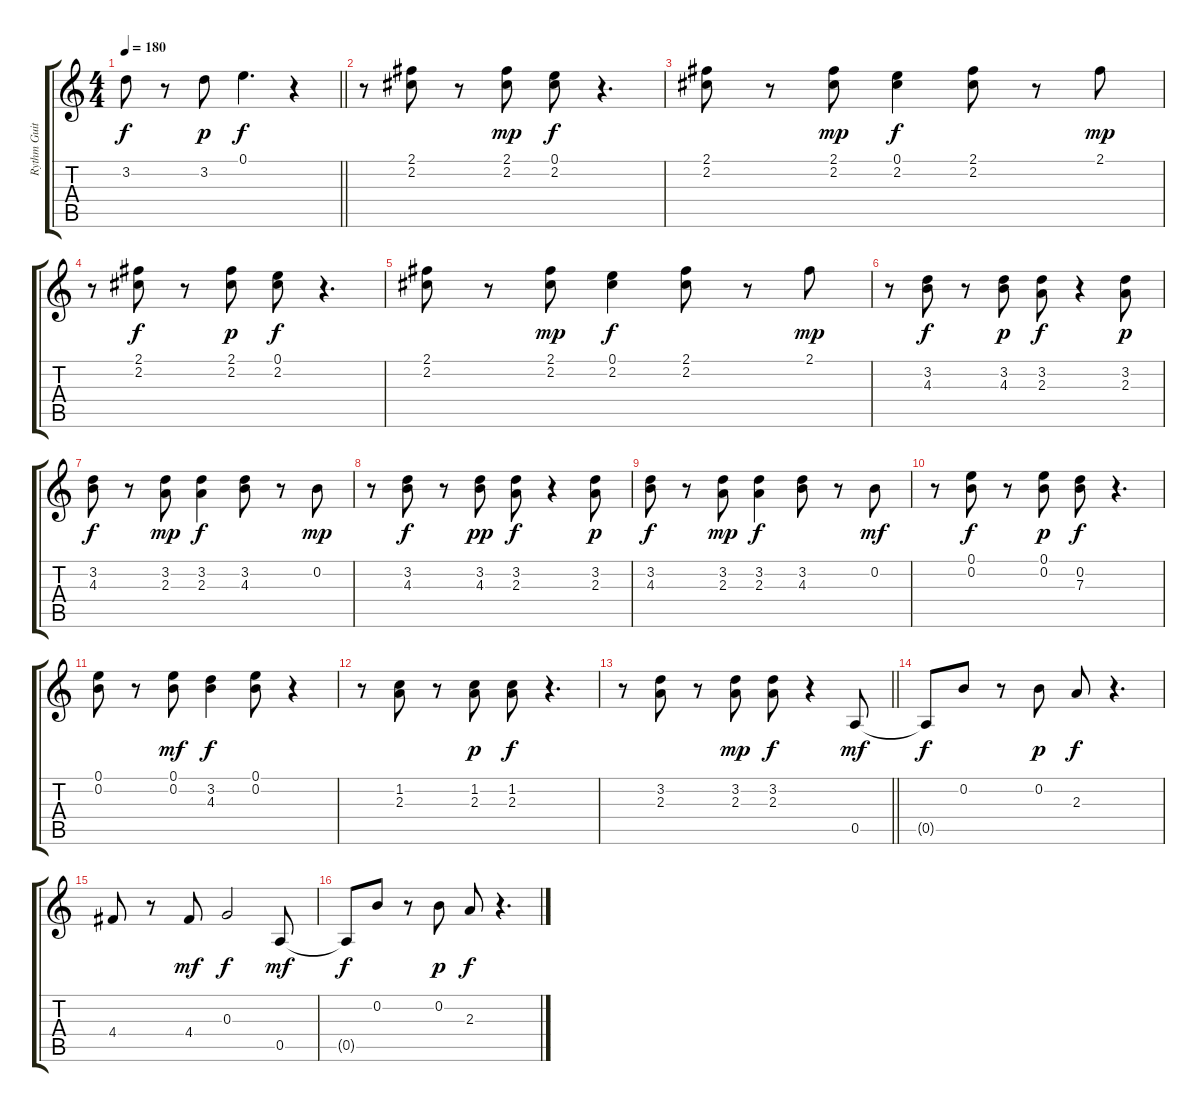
\track ("Rythm Guitar" "Rythm Guit") {instrument acousticguitarsteel}
\staff {score tabs}
\tuning (E4 B3 G3 D3 A2 E2) {hide}
\ts (4 4)
\tempo 180
\clef g2
\barLineRight lightlight
\ks c
3.2.8{dy f} r.8 3.2.8{dy p} 0.1.4{d dy f} r.4 |
r.8 (2.1 2.2).8 r.8 (2.1 2.2).8{dy mp} (0.1 2.2).8{dy f} r.4{d} |
(2.1 2.2).8 r.8 (2.1 2.2).8{dy mp} (0.1 2.2).4{dy f} (2.1 2.2).8 r.8 2.1.8{dy mp} |
r.8 (2.1 2.2).8{dy f} r.8 (2.1 2.2).8{dy p} (0.1 2.2).8{dy f} r.4{d} |
(2.1 2.2).8 r.8 (2.1 2.2).8{dy mp} (0.1 2.2).4{dy f} (2.1 2.2).8 r.8 2.1.8{dy mp} |
r.8 (3.2 4.3).8{dy f} r.8 (3.2 4.3).8{dy p} (3.2 2.3).8{dy f} r.4 (3.2 2.3).8{dy p} |
(3.2 4.3).8{dy f} r.8 (3.2 2.3).8{dy mp} (3.2 2.3).4{dy f} (3.2 4.3).8 r.8 0.2.8{dy mp} |
r.8 (3.2 4.3).8{dy f} r.8 (3.2 4.3).8{dy pp} (3.2 2.3).8{dy f} r.4 (3.2 2.3).8{dy p} |
(3.2 4.3).8{dy f} r.8 (3.2 2.3).8{dy mp} (3.2 2.3).4{dy f} (3.2 4.3).8 r.8 0.2.8{dy mf} |
r.8 (0.1 0.2).8{dy f} r.8 (0.1 0.2).8{dy p} (0.2 7.3).8{dy f} r.4{d} |
(0.1 0.2).8 r.8 (0.1 0.2).8{dy mf} (3.2 4.3).4{dy f} (0.1 0.2).8 r.4 |
r.8 (1.2 2.3).8 r.8 (1.2 2.3).8{dy p} (1.2 2.3).8{dy f} r.4{d} |
\barLineRight lightlight
r.8 (3.2 2.3).8 r.8 (3.2 2.3).8{dy mp} (3.2 2.3).8{dy f} r.4 0.5.8{dy mf} |
0.5{t}.8{dy f} 0.2.8 r.8 0.2.8{dy p} 2.3.8{dy f} r.4{d} |
4.4.8 r.8 4.4.8{dy mf} 0.3.2{dy f} 0.5.8{dy mf} |
0.5{t}.8{dy f} 0.2.8 r.8 0.2.8{dy p} 2.3.8{dy f} r.4{d}
